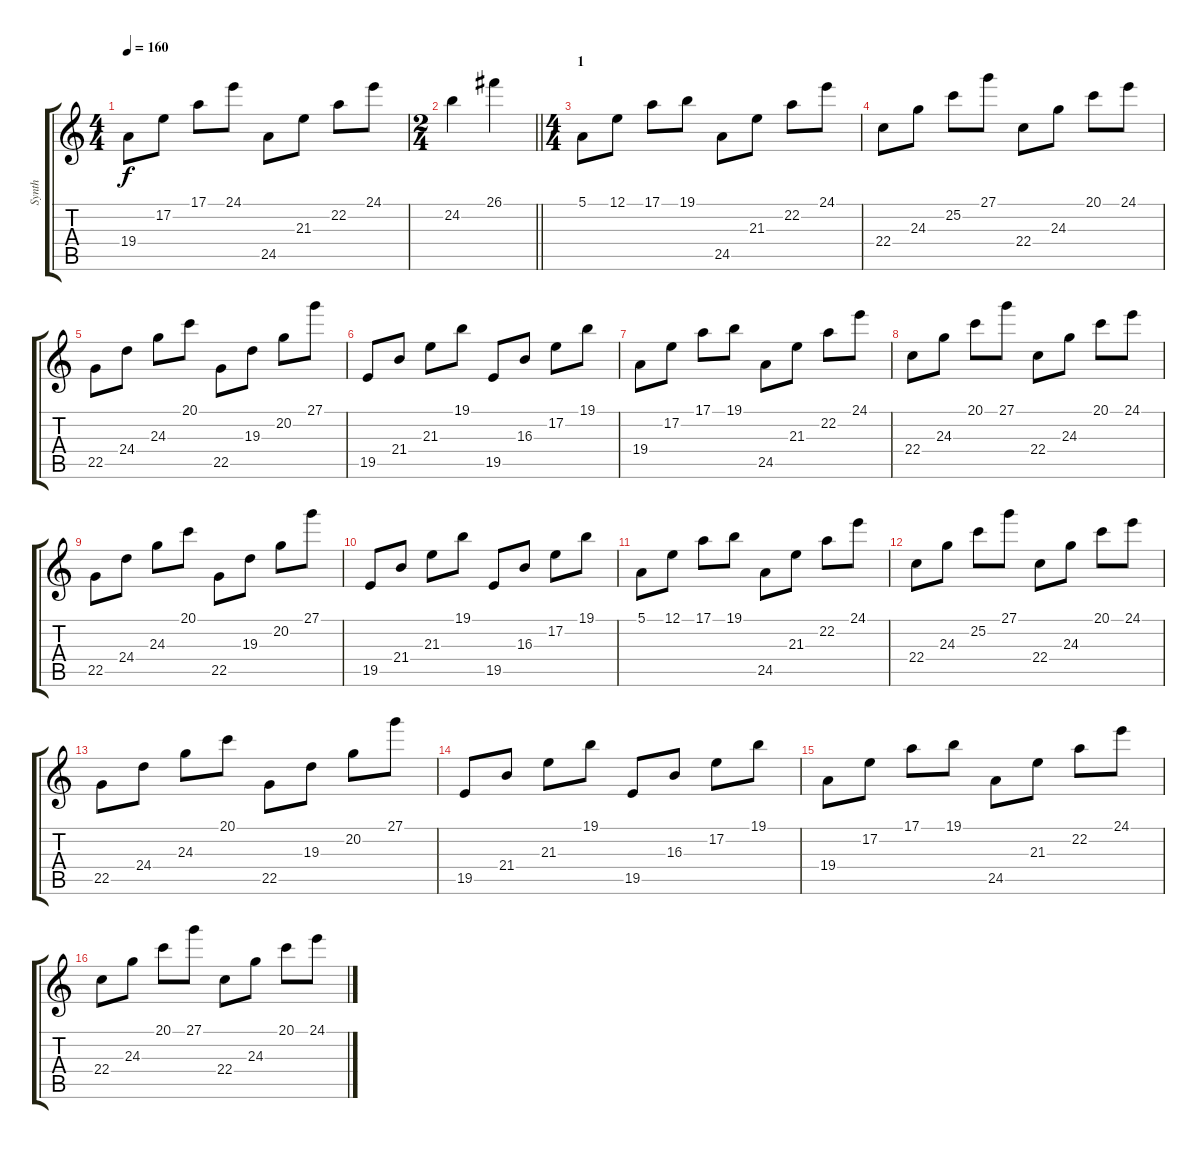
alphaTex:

\track ("Synth" "Synth") {instrument stringensemble1}
\staff {score tabs}
\tuning (E4 B3 G3 D3 A2 E2) {hide}
\ts (4 4)
\tempo 160
\clef g2
\ks c
19.4.8{dy f} 17.2.8 17.1.8 24.1.8 24.5.8 21.3.8 22.2.8 24.1.8 |
\ts (2 4)
\barLineRight lightlight
24.2.4 26.1.4 |
\ts (4 4)
\section ("" "1")
5.1.8{volume 10 instrument stringensemble1} 12.1.8 17.1.8 19.1.8 24.5.8 21.3.8 22.2.8 24.1.8 |
22.4.8 24.3.8 25.2.8 27.1.8 22.4.8 24.3.8 20.1.8 24.1.8 |
22.5.8 24.4.8 24.3.8 20.1.8 22.5.8 19.3.8 20.2.8 27.1.8 |
19.5.8 21.4.8 21.3.8 19.1.8 19.5.8 16.3.8 17.2.8 19.1.8 |
19.4.8 17.2.8 17.1.8 19.1.8 24.5.8 21.3.8 22.2.8 24.1.8 |
22.4.8 24.3.8 20.1.8 27.1.8 22.4.8 24.3.8 20.1.8 24.1.8 |
22.5.8 24.4.8 24.3.8 20.1.8 22.5.8 19.3.8 20.2.8 27.1.8 |
19.5.8 21.4.8 21.3.8 19.1.8 19.5.8 16.3.8 17.2.8 19.1.8 |
5.1.8{volume 10 instrument stringensemble1} 12.1.8 17.1.8 19.1.8 24.5.8 21.3.8 22.2.8 24.1.8 |
22.4.8 24.3.8 25.2.8 27.1.8 22.4.8 24.3.8 20.1.8 24.1.8 |
22.5.8 24.4.8 24.3.8 20.1.8 22.5.8 19.3.8 20.2.8 27.1.8 |
19.5.8 21.4.8 21.3.8 19.1.8 19.5.8 16.3.8 17.2.8 19.1.8 |
19.4.8 17.2.8 17.1.8 19.1.8 24.5.8 21.3.8 22.2.8 24.1.8 |
22.4.8 24.3.8 20.1.8 27.1.8 22.4.8 24.3.8 20.1.8 24.1.8
